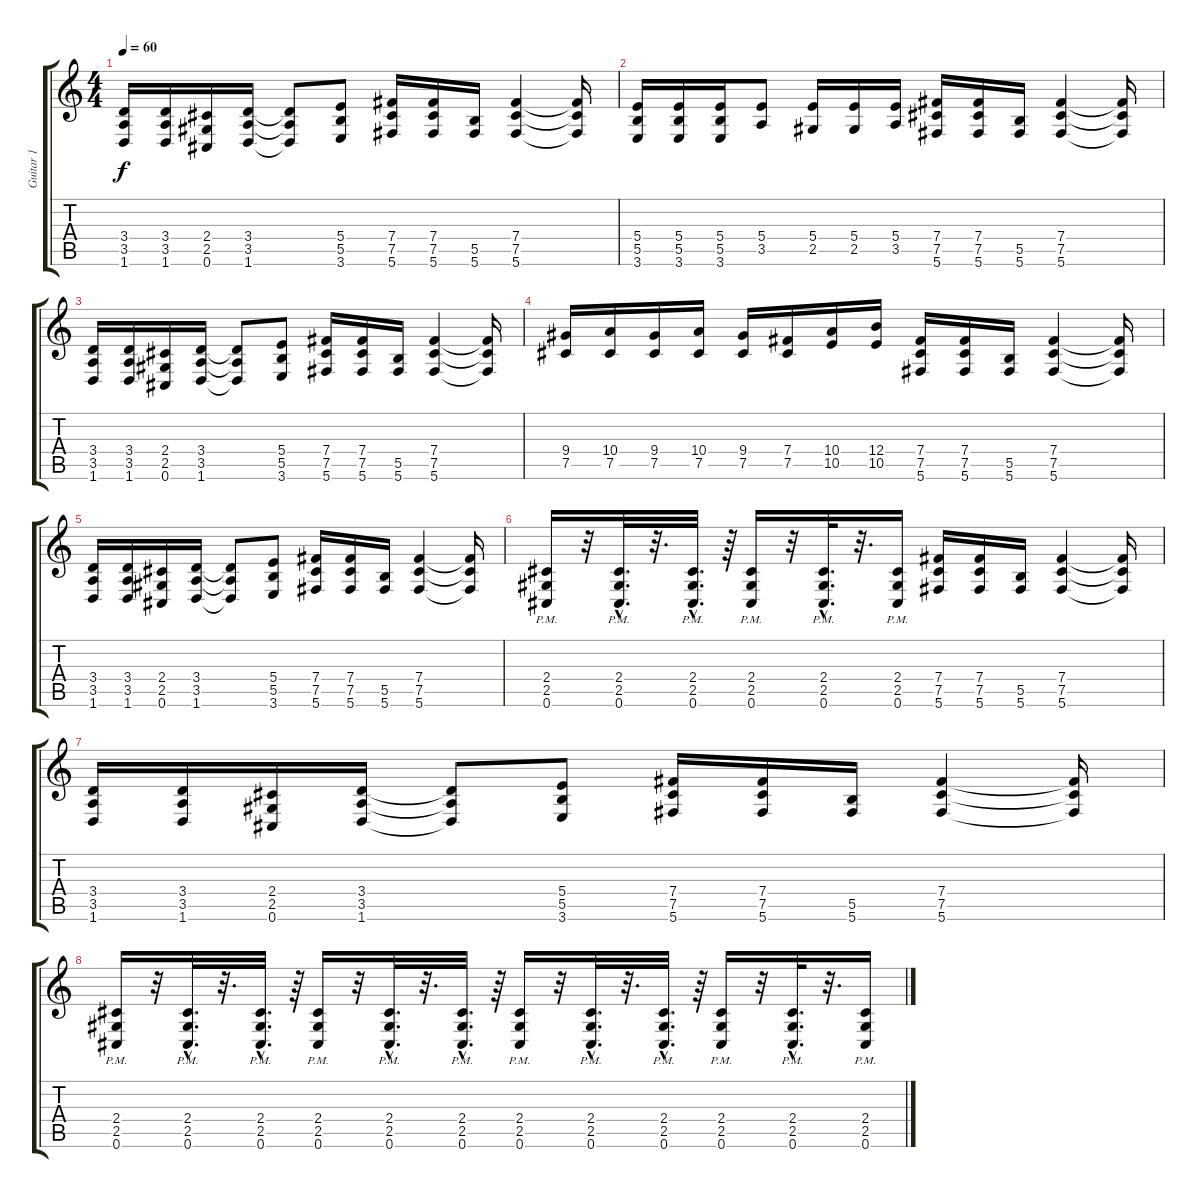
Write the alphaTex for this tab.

\track ("Guitar 1" "Guitar 1") {instrument distortionguitar}
\staff {score tabs}
\tuning (Db4 Ab3 E3 B2 Gb2 Db2) {hide}
\ts (4 4)
\tempo 60
\clef g2
\ks c
(3.4 3.5 1.6).16{dy f} (3.4 3.5 1.6).16 (2.4 2.5 0.6).16 (3.4 3.5 1.6).16 (3.4{t} 3.5{t} 1.6{t}).8 (5.4 5.5 3.6).8 (7.4 7.5 5.6).16 (7.4 7.5 5.6).16 (5.5 5.6).16 (7.4 7.5 5.6).4 (7.4{t} 7.5{t} 5.6{t}).16 |
(5.4 5.5 3.6).16 (5.4 5.5 3.6).16 (5.4 5.5 3.6).16 (5.4 3.5).8 (5.4 2.5).16 (5.4 2.5).16 (5.4 3.5).16 (7.4 7.5 5.6).16 (7.4 7.5 5.6).16 (5.5 5.6).16 (7.4 7.5 5.6).4 (7.4{t} 7.5{t} 5.6{t}).16 |
(3.4 3.5 1.6).16 (3.4 3.5 1.6).16 (2.4 2.5 0.6).16 (3.4 3.5 1.6).16 (3.4{t} 3.5{t} 1.6{t}).8 (5.4 5.5 3.6).8 (7.4 7.5 5.6).16 (7.4 7.5 5.6).16 (5.5 5.6).16 (7.4 7.5 5.6).4 (7.4{t} 7.5{t} 5.6{t}).16 |
(9.4 7.5).16 (10.4 7.5).16 (9.4 7.5).16 (10.4 7.5).16 (9.4 7.5).16 (7.4 7.5).16 (10.4 10.5).16 (12.4 10.5).16 (7.4 7.5 5.6).16 (7.4 7.5 5.6).16 (5.5 5.6).16 (7.4 7.5 5.6).4 (7.4{t} 7.5{t} 5.6{t}).16 |
(3.4 3.5 1.6).16 (3.4 3.5 1.6).16 (2.4 2.5 0.6).16 (3.4 3.5 1.6).16 (3.4{t} 3.5{t} 1.6{t}).8 (5.4 5.5 3.6).8 (7.4 7.5 5.6).16 (7.4 7.5 5.6).16 (5.5 5.6).16 (7.4 7.5 5.6).4 (7.4{t} 7.5{t} 5.6{t}).16 |
(2.4 2.5 0.6{pm}).16 r.32 (2.4{hac} 2.5{hac} 0.6{hac pm}).32{d} r.32{d} (2.4{hac} 2.5{hac} 0.6{hac pm}).32{d} r.64 (2.4 2.5 0.6{pm}).16 r.32 (2.4{hac} 2.5{hac} 0.6{hac pm}).32{d} r.32{d} (2.4 2.5 0.6{pm}).16 (7.4 7.5 5.6).16 (7.4 7.5 5.6).16 (5.5 5.6).16 (7.4 7.5 5.6).4 (7.4{t} 7.5{t} 5.6{t}).16 |
(3.4 3.5 1.6).16 (3.4 3.5 1.6).16 (2.4 2.5 0.6).16 (3.4 3.5 1.6).16 (3.4{t} 3.5{t} 1.6{t}).8 (5.4 5.5 3.6).8 (7.4 7.5 5.6).16 (7.4 7.5 5.6).16 (5.5 5.6).16 (7.4 7.5 5.6).4 (7.4{t} 7.5{t} 5.6{t}).16 |
(2.4 2.5 0.6{pm}).16 r.32 (2.4{hac} 2.5{hac} 0.6{hac pm}).32{d} r.32{d} (2.4{hac} 2.5{hac} 0.6{hac pm}).32{d} r.64 (2.4 2.5 0.6{pm}).16 r.32 (2.4{hac} 2.5{hac} 0.6{hac pm}).32{d} r.32{d} (2.4{hac} 2.5{hac} 0.6{hac pm}).32{d} r.64 (2.4 2.5{pm} 0.6).16 r.32 (2.4{hac} 2.5{hac pm} 0.6{hac}).32{d} r.32{d} (2.4{hac} 2.5{hac pm} 0.6{hac}).32{d} r.64 (2.4 2.5{pm} 0.6).16 r.32 (2.4{hac} 2.5{hac pm} 0.6{hac}).32{d} r.32{d} (2.4{pm} 2.5 0.6).16
